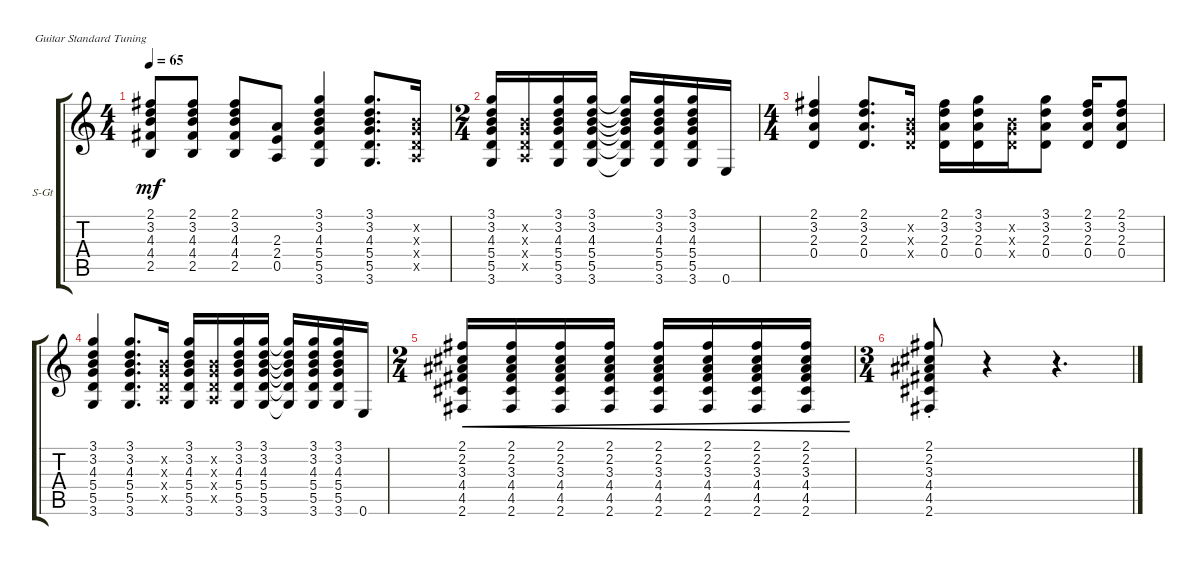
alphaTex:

\defaultSystemsLayout 4
\bracketExtendMode groupsimilarinstruments
\firstSystemTrackNameOrientation horizontal
\otherSystemsTrackNameOrientation horizontal
\track ("Steel Guitar" "S-Gt") {instrument acousticguitarsteel}
\staff {score tabs}
\tuning (E4 B3 G3 D3 A2 E2)
\ts (4 4)
\tempo 65
\clef g2
\ks c
(2.5 4.4 4.3 3.2 2.1).8{dy mf} (2.5 4.4 4.3 3.2 2.1).8 (2.5 4.4 4.3 3.2 2.1).8 (0.5 2.4 2.3).8 (3.6 5.5 5.4 4.3 3.2 3.1).4 (3.6 5.5 5.4 4.3 3.2 3.1).8{d} (0.4{x} 0.5{x} 0.3{x} 0.2{x}).16 |
\ts (2 4)
(3.6 5.5 5.4 4.3 3.2 3.1).16 (0.3{x} 0.4{x} 0.5{x} 0.2{x}).16 (3.1 3.2 4.3 5.4 5.5 3.6).16 (3.6 5.5 5.4 4.3 3.2 3.1).16 (3.6{t} 5.5{t} 5.4{t} 4.3{t} 3.2{t} 3.1{t}).16 (3.6 5.5 5.4 4.3 3.2 3.1).16 (3.6 5.5 5.4 4.3 3.2 3.1).16 0.6.16 |
\ts (4 4)
(2.3 3.2 2.1 0.4).4 (0.4 2.3 3.2 2.1).8{d} (0.4{x} 0.3{x} 0.2{x}).16 (0.4 2.3 3.2 2.1).16 (3.1 3.2 2.3 0.4).16 (0.2{x} 0.3{x} 0.4{x}).16 (0.4 2.3 3.2 3.1).8 (2.1 3.2 2.3 0.4).16 (2.1 3.2 2.3 0.4).8 |
(3.6 5.5 5.4 4.3 3.2 3.1).4 (3.6 5.5 5.4 4.3 3.2 3.1).8{d} (0.4{x} 0.5{x} 0.3{x} 0.2{x}).16 (3.6 5.5 5.4 4.3 3.2 3.1).16 (0.3{x} 0.4{x} 0.5{x} 0.2{x}).16 (3.1 3.2 4.3 5.4 5.5 3.6).16 (3.6 5.5 5.4 4.3 3.2 3.1).16 (3.6{t} 5.5{t} 5.4{t} 4.3{t} 3.2{t} 3.1{t}).16 (3.6 5.5 5.4 4.3 3.2 3.1).16 (3.6 5.5 5.4 4.3 3.2 3.1).16 0.6.16 |
\ts (2 4)
(2.6 4.5 4.4 3.3 2.2 2.1).16{cre} (2.6 4.5 4.4 3.3 2.2 2.1).16{cre} (2.6 4.5 4.4 3.3 2.2 2.1).16{cre} (2.6 4.5 4.4 3.3 2.2 2.1).16{cre} (2.6 4.5 4.4 3.3 2.2 2.1).16{cre} (2.6 4.5 4.4 3.3 2.2 2.1).16{cre} (2.1 2.2 3.3 4.4 4.5 2.6).16{cre} (2.1 2.2 3.3 4.4 4.5 2.6).16{cre} |
\ts (3 4)
(2.1{st} 2.2{st} 3.3{st} 4.4{st} 4.5{st} 2.6{st}).8 r.4 r.4{d}
